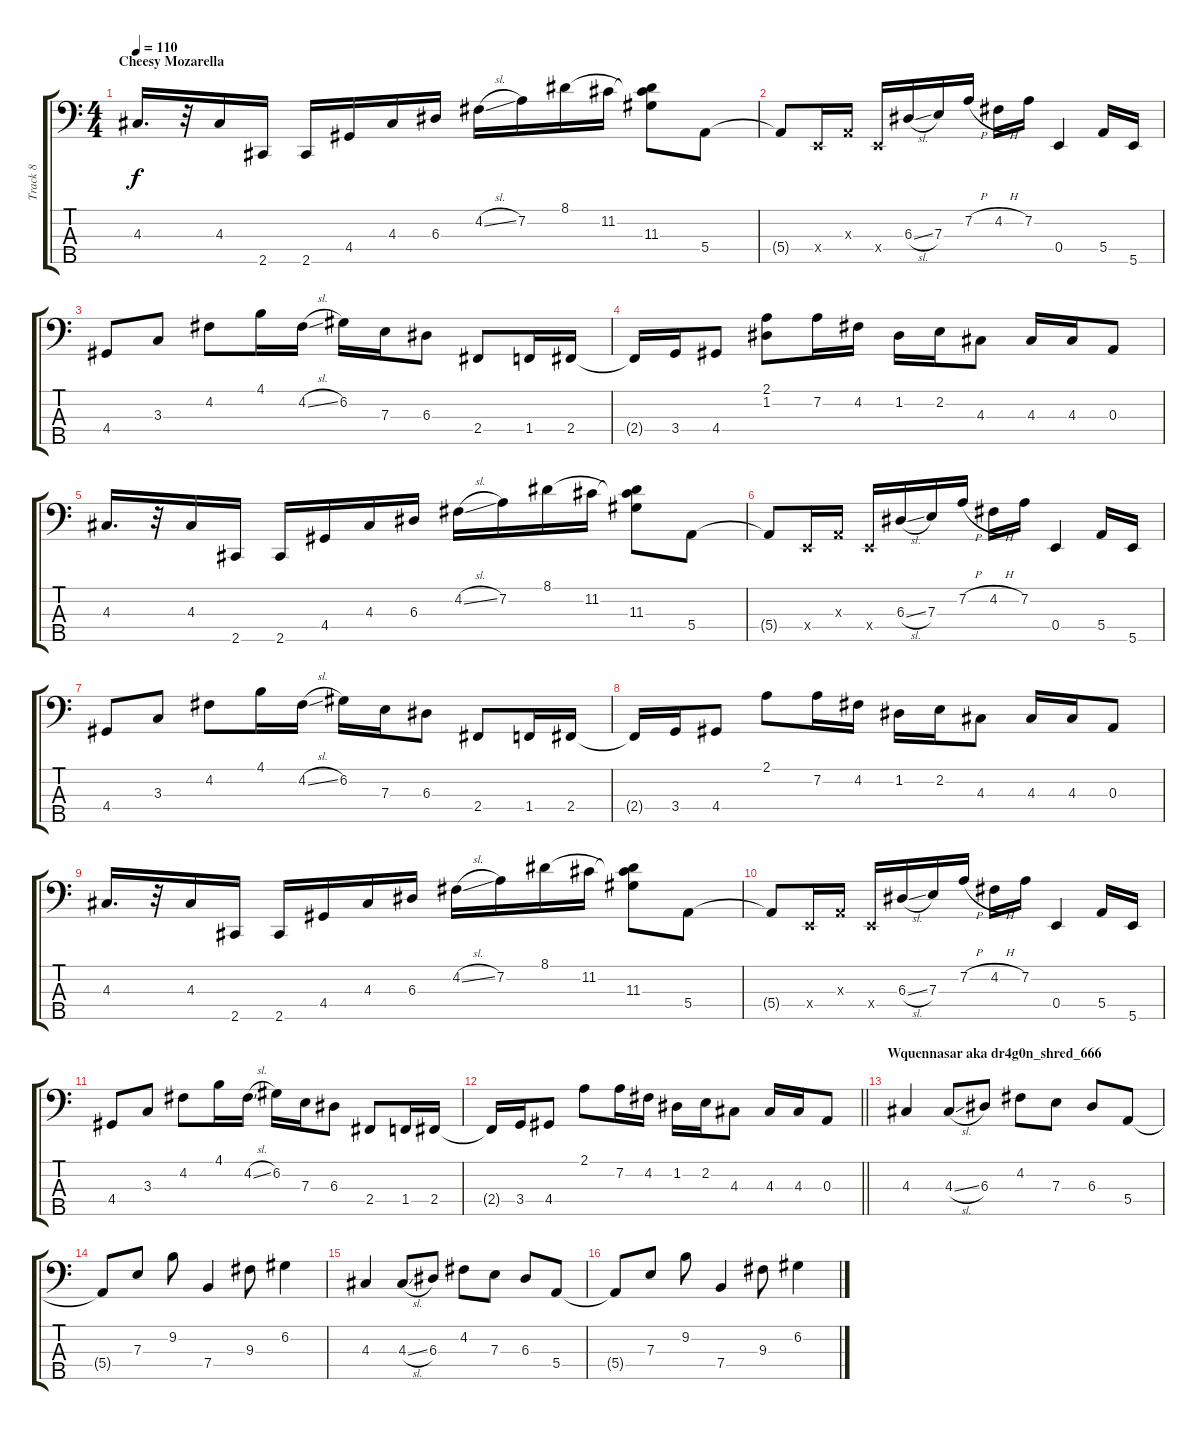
\track ("Track 8" "Track 8") {instrument electricbassfinger}
\staff {score tabs}
\tuning (G2 D2 A1 E1 B0) {hide}
\ts (4 4)
\section ("" "Cheesy Mozarella")
\tempo 110
\clef f4
\ks c
4.3.16{d dy f volume 16 instrument fretlessbass} r.32 4.3.16 2.5.16 2.5.16 4.4.16 4.3.16 6.3.16 4.2{sl}.16 7.2.16 8.1.16 11.2.16 (8.1{t} 11.2{t} 11.3).8 5.4.8 |
5.4{t}.8 0.4{x}.16 0.3{x}.16 0.4{x}.16 6.3{sl}.16 7.3.16 7.2{h}.16 4.2{h}.16 7.2.16 0.4.4 5.4.16 5.5.16 |
4.4.8 3.3.8 4.2.8 4.1.16 4.2{sl}.16 6.2.16 7.3.16 6.3.8 2.4.8 1.4.16 2.4.16 |
2.4{t}.16 3.4.16 4.4.8 (2.1 1.2).8 7.2.16 4.2.16 1.2.16 2.2.16 4.3.8 4.3.16 4.3.16 0.3.8 |
4.3.16{d} r.32 4.3.16 2.5.16 2.5.16 4.4.16 4.3.16 6.3.16 4.2{sl}.16 7.2.16 8.1.16 11.2.16 (8.1{t} 11.2{t} 11.3).8 5.4.8 |
5.4{t}.8 0.4{x}.16 0.3{x}.16 0.4{x}.16 6.3{sl}.16 7.3.16 7.2{h}.16 4.2{h}.16 7.2.16 0.4.4 5.4.16 5.5.16 |
4.4.8 3.3.8 4.2.8 4.1.16 4.2{sl}.16 6.2.16 7.3.16 6.3.8 2.4.8 1.4.16 2.4.16 |
2.4{t}.16 3.4.16 4.4.8 2.1.8 7.2.16 4.2.16 1.2.16 2.2.16 4.3.8 4.3.16 4.3.16 0.3.8 |
4.3.16{d} r.32 4.3.16 2.5.16 2.5.16 4.4.16 4.3.16 6.3.16 4.2{sl}.16 7.2.16 8.1.16 11.2.16 (8.1{t} 11.2{t} 11.3).8 5.4.8 |
5.4{t}.8 0.4{x}.16 0.3{x}.16 0.4{x}.16 6.3{sl}.16 7.3.16 7.2{h}.16 4.2{h}.16 7.2.16 0.4.4 5.4.16 5.5.16 |
4.4.8 3.3.8 4.2.8 4.1.16 4.2{sl}.16 6.2.16 7.3.16 6.3.8 2.4.8 1.4.16 2.4.16 |
\barLineRight lightlight
2.4{t}.16 3.4.16 4.4.8 2.1.8 7.2.16 4.2.16 1.2.16 2.2.16 4.3.8 4.3.16 4.3.16 0.3.8 |
\section ("" "Wquennasar aka dr4g0n_shred_666")
4.3.4 4.3{sl}.8 6.3.8 4.2.8 7.3.8 6.3.8 5.4.8 |
5.4{t}.8 7.3.8 9.2.8 7.4.4 9.3.8 6.2.4 |
4.3.4 4.3{sl}.8 6.3.8 4.2.8 7.3.8 6.3.8 5.4.8 |
5.4{t}.8 7.3.8 9.2.8 7.4.4 9.3.8 6.2.4
